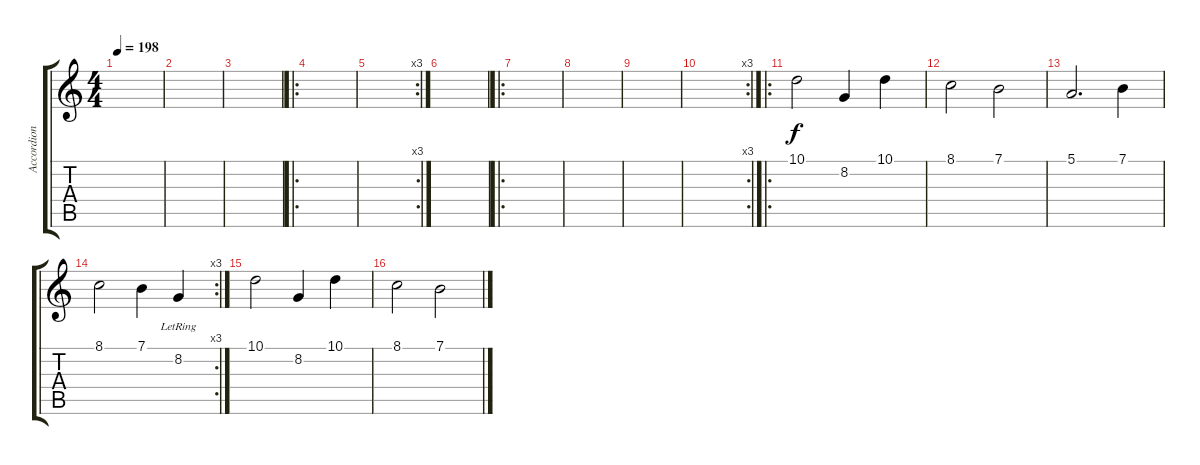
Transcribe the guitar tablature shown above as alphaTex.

\track ("Accordion" "Accordion") {instrument accordion}
\staff {score tabs}
\tuning (E4 B3 G3 D3 A2 E2) {hide}
\ts (4 4)
\tempo 198
\clef g2
\ks c
|
|
|
\ro
|
\rc 3
|
|
\ro
|
|
|
\rc 3
|
\ro
10.1.2 8.2.4 10.1.4 |
8.1.2 7.1.2 |
5.1.2{d} 7.1.4 |
\rc 3
8.1.2 7.1.4 8.2{lr}.4 |
10.1.2 8.2.4 10.1.4 |
8.1.2 7.1.2
